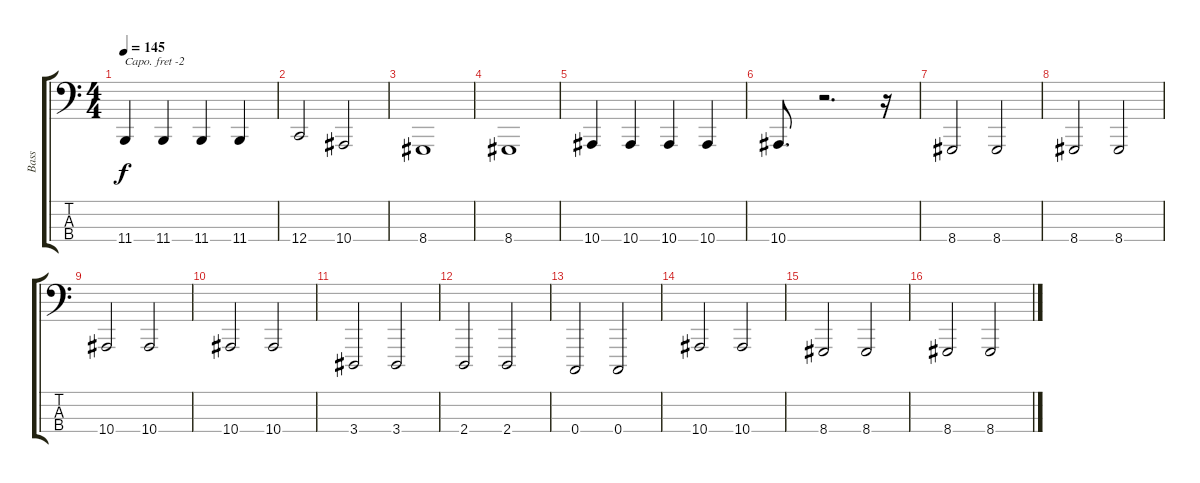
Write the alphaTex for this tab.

\track ("Bass" "Bass") {instrument acousticgrandpiano}
\staff {score tabs}
\capo -2
\tuning (G2 D2 A1 D1) {hide}
\ts (4 4)
\tempo 145
\clef f4
\ks c
11.4.4{dy f} 11.4.4 11.4.4 11.4.4 |
12.4.2 10.4.2 |
8.4.1 |
8.4.1 |
10.4.4 10.4.4 10.4.4 10.4.4 |
10.4.8{d} r.2{d} r.16 |
8.4.2 8.4.2 |
8.4.2 8.4.2 |
10.4.2 10.4.2 |
10.4.2 10.4.2 |
3.4.2 3.4.2 |
2.4.2 2.4.2 |
0.4.2 0.4.2 |
10.4.2 10.4.2 |
8.4.2 8.4.2 |
8.4.2 8.4.2
